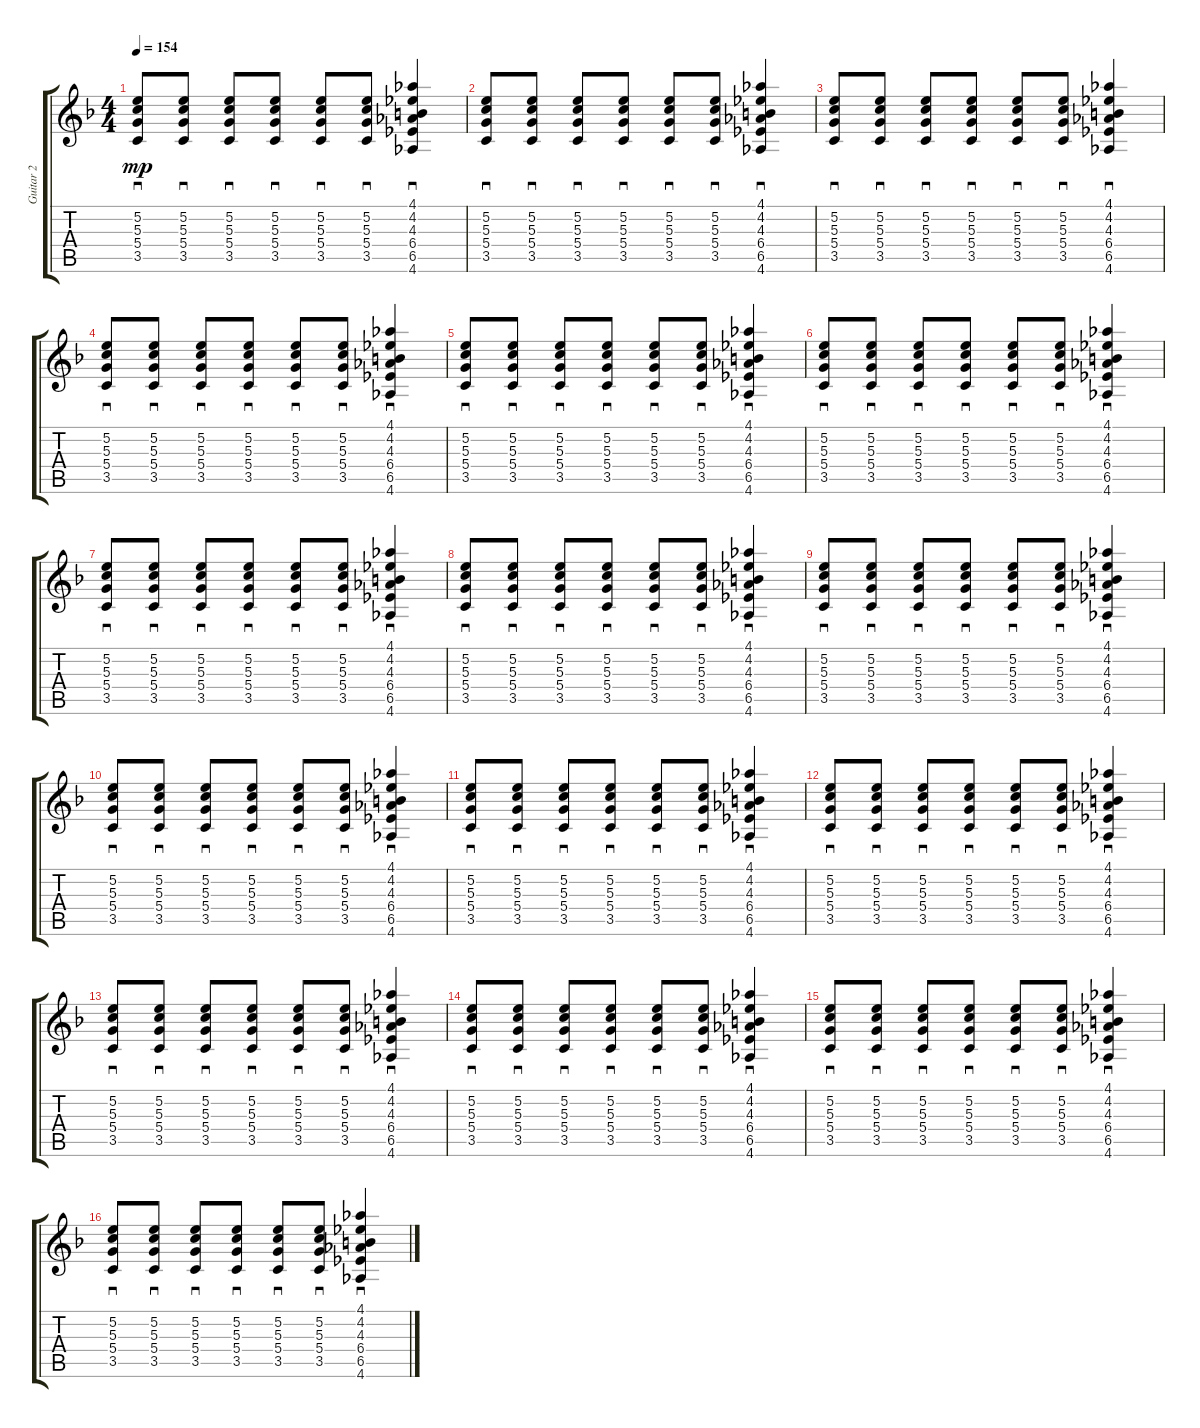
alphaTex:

\track ("Guitar 2" "Guitar 2") {instrument electricguitarclean}
\staff {score tabs}
\tuning (E4 B3 G3 D3 A2 E2) {hide}
\ts (4 4)
\tempo 154
\clef g2
\ks f
(5.2 5.3 5.4 3.5).8{sd dy mp} (5.2 5.3 5.4 3.5).8{sd} (5.2 5.3 5.4 3.5).8{sd} (5.2 5.3 5.4 3.5).8{sd} (5.2 5.3 5.4 3.5).8{sd} (5.2 5.3 5.4 3.5).8{sd} (4.1 4.2 4.3 6.4 6.5 4.6).4{sd} |
(5.2 5.3 5.4 3.5).8{sd} (5.2 5.3 5.4 3.5).8{sd} (5.2 5.3 5.4 3.5).8{sd} (5.2 5.3 5.4 3.5).8{sd} (5.2 5.3 5.4 3.5).8{sd} (5.2 5.3 5.4 3.5).8{sd} (4.1 4.2 4.3 6.4 6.5 4.6).4{sd} |
(5.2 5.3 5.4 3.5).8{sd} (5.2 5.3 5.4 3.5).8{sd} (5.2 5.3 5.4 3.5).8{sd} (5.2 5.3 5.4 3.5).8{sd} (5.2 5.3 5.4 3.5).8{sd} (5.2 5.3 5.4 3.5).8{sd} (4.1 4.2 4.3 6.4 6.5 4.6).4{sd} |
(5.2 5.3 5.4 3.5).8{sd} (5.2 5.3 5.4 3.5).8{sd} (5.2 5.3 5.4 3.5).8{sd} (5.2 5.3 5.4 3.5).8{sd} (5.2 5.3 5.4 3.5).8{sd} (5.2 5.3 5.4 3.5).8{sd} (4.1 4.2 4.3 6.4 6.5 4.6).4{sd} |
(5.2 5.3 5.4 3.5).8{sd} (5.2 5.3 5.4 3.5).8{sd} (5.2 5.3 5.4 3.5).8{sd} (5.2 5.3 5.4 3.5).8{sd} (5.2 5.3 5.4 3.5).8{sd} (5.2 5.3 5.4 3.5).8{sd} (4.1 4.2 4.3 6.4 6.5 4.6).4{sd} |
(5.2 5.3 5.4 3.5).8{sd} (5.2 5.3 5.4 3.5).8{sd} (5.2 5.3 5.4 3.5).8{sd} (5.2 5.3 5.4 3.5).8{sd} (5.2 5.3 5.4 3.5).8{sd} (5.2 5.3 5.4 3.5).8{sd} (4.1 4.2 4.3 6.4 6.5 4.6).4{sd} |
(5.2 5.3 5.4 3.5).8{sd} (5.2 5.3 5.4 3.5).8{sd} (5.2 5.3 5.4 3.5).8{sd} (5.2 5.3 5.4 3.5).8{sd} (5.2 5.3 5.4 3.5).8{sd} (5.2 5.3 5.4 3.5).8{sd} (4.1 4.2 4.3 6.4 6.5 4.6).4{sd} |
(5.2 5.3 5.4 3.5).8{sd} (5.2 5.3 5.4 3.5).8{sd} (5.2 5.3 5.4 3.5).8{sd} (5.2 5.3 5.4 3.5).8{sd} (5.2 5.3 5.4 3.5).8{sd} (5.2 5.3 5.4 3.5).8{sd} (4.1 4.2 4.3 6.4 6.5 4.6).4{sd} |
(5.2 5.3 5.4 3.5).8{sd} (5.2 5.3 5.4 3.5).8{sd} (5.2 5.3 5.4 3.5).8{sd} (5.2 5.3 5.4 3.5).8{sd} (5.2 5.3 5.4 3.5).8{sd} (5.2 5.3 5.4 3.5).8{sd} (4.1 4.2 4.3 6.4 6.5 4.6).4{sd} |
(5.2 5.3 5.4 3.5).8{sd} (5.2 5.3 5.4 3.5).8{sd} (5.2 5.3 5.4 3.5).8{sd} (5.2 5.3 5.4 3.5).8{sd} (5.2 5.3 5.4 3.5).8{sd} (5.2 5.3 5.4 3.5).8{sd} (4.1 4.2 4.3 6.4 6.5 4.6).4{sd} |
(5.2 5.3 5.4 3.5).8{sd} (5.2 5.3 5.4 3.5).8{sd} (5.2 5.3 5.4 3.5).8{sd} (5.2 5.3 5.4 3.5).8{sd} (5.2 5.3 5.4 3.5).8{sd} (5.2 5.3 5.4 3.5).8{sd} (4.1 4.2 4.3 6.4 6.5 4.6).4{sd} |
(5.2 5.3 5.4 3.5).8{sd} (5.2 5.3 5.4 3.5).8{sd} (5.2 5.3 5.4 3.5).8{sd} (5.2 5.3 5.4 3.5).8{sd} (5.2 5.3 5.4 3.5).8{sd} (5.2 5.3 5.4 3.5).8{sd} (4.1 4.2 4.3 6.4 6.5 4.6).4{sd} |
(5.2 5.3 5.4 3.5).8{sd} (5.2 5.3 5.4 3.5).8{sd} (5.2 5.3 5.4 3.5).8{sd} (5.2 5.3 5.4 3.5).8{sd} (5.2 5.3 5.4 3.5).8{sd} (5.2 5.3 5.4 3.5).8{sd} (4.1 4.2 4.3 6.4 6.5 4.6).4{sd} |
(5.2 5.3 5.4 3.5).8{sd} (5.2 5.3 5.4 3.5).8{sd} (5.2 5.3 5.4 3.5).8{sd} (5.2 5.3 5.4 3.5).8{sd} (5.2 5.3 5.4 3.5).8{sd} (5.2 5.3 5.4 3.5).8{sd} (4.1 4.2 4.3 6.4 6.5 4.6).4{sd} |
(5.2 5.3 5.4 3.5).8{sd} (5.2 5.3 5.4 3.5).8{sd} (5.2 5.3 5.4 3.5).8{sd} (5.2 5.3 5.4 3.5).8{sd} (5.2 5.3 5.4 3.5).8{sd} (5.2 5.3 5.4 3.5).8{sd} (4.1 4.2 4.3 6.4 6.5 4.6).4{sd} |
(5.2 5.3 5.4 3.5).8{sd} (5.2 5.3 5.4 3.5).8{sd} (5.2 5.3 5.4 3.5).8{sd} (5.2 5.3 5.4 3.5).8{sd} (5.2 5.3 5.4 3.5).8{sd} (5.2 5.3 5.4 3.5).8{sd} (4.1 4.2 4.3 6.4 6.5 4.6).4{sd}
